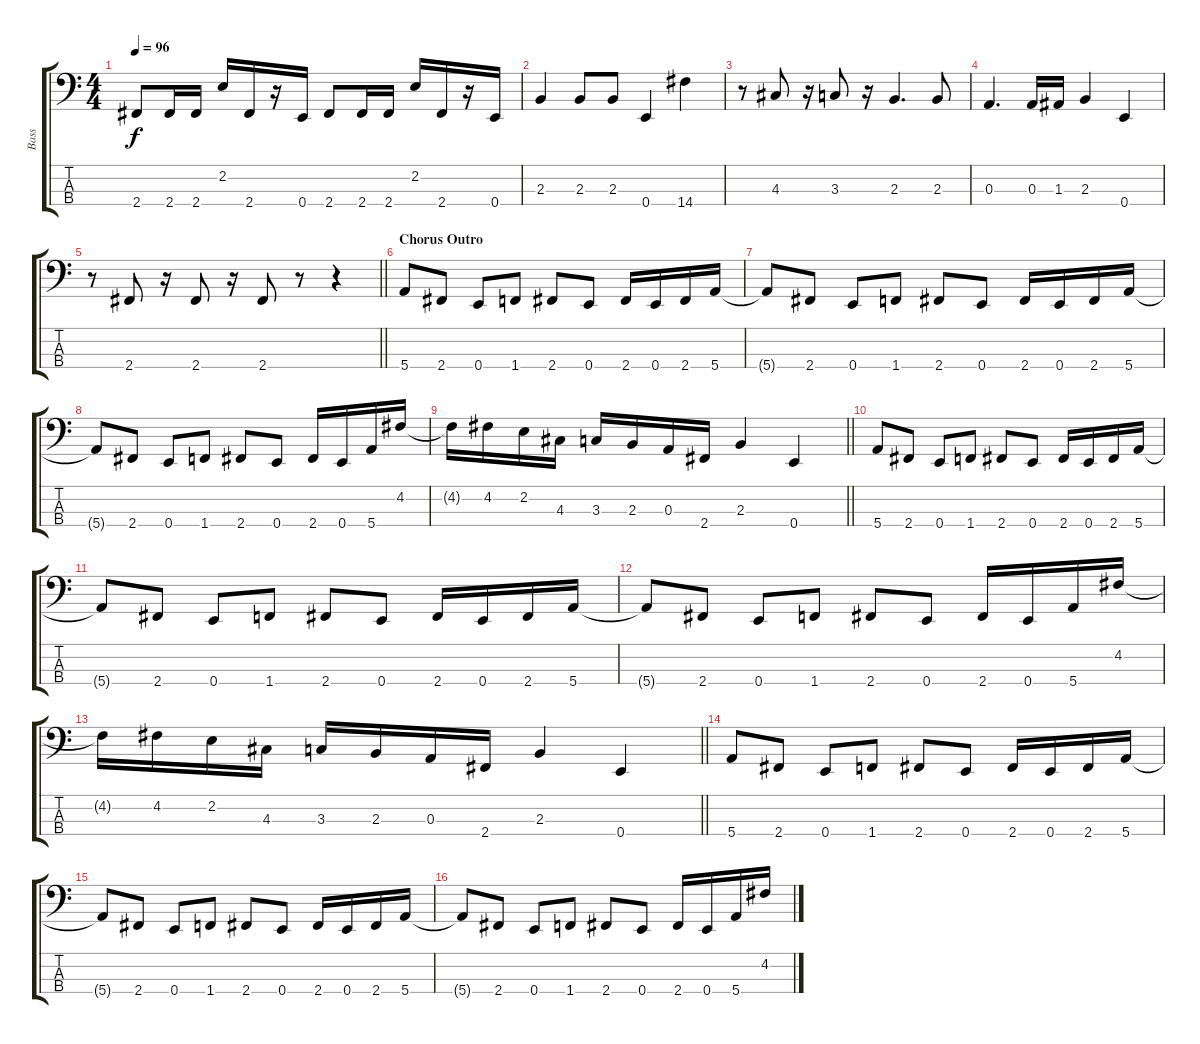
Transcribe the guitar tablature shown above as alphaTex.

\track ("Bass" "Bass") {instrument electricbasspick}
\staff {score tabs}
\tuning (G2 D2 A1 E1) {hide}
\ts (4 4)
\tempo 96
\clef f4
\ks c
2.4.8{dy f} 2.4.16 2.4.16 2.2.16 2.4.16 r.16 0.4.16 2.4.8 2.4.16 2.4.16 2.2.16 2.4.16 r.16 0.4.16 |
2.3.4 2.3.8 2.3.8 0.4.4 14.4.4 |
r.8 4.3.8 r.16 3.3.8 r.16 2.3.4{d} 2.3.8 |
0.3.4{d} 0.3.16 1.3.16 2.3.4 0.4.4 |
\barLineRight lightlight
r.8 2.4.8 r.16 2.4.8 r.16 2.4.8 r.8 r.4 |
\section ("" "Chorus Outro")
5.4.8 2.4.8 0.4.8 1.4.8 2.4.8 0.4.8 2.4.16 0.4.16 2.4.16 5.4.16 |
5.4{t}.8 2.4.8 0.4.8 1.4.8 2.4.8 0.4.8 2.4.16 0.4.16 2.4.16 5.4.16 |
5.4{t}.8 2.4.8 0.4.8 1.4.8 2.4.8 0.4.8 2.4.16 0.4.16 5.4.16 4.2.16 |
\barLineRight lightlight
4.2{t}.16 4.2.16 2.2.16 4.3.16 3.3.16 2.3.16 0.3.16 2.4.16 2.3.4 0.4.4 |
5.4.8 2.4.8 0.4.8 1.4.8 2.4.8 0.4.8 2.4.16 0.4.16 2.4.16 5.4.16 |
5.4{t}.8 2.4.8 0.4.8 1.4.8 2.4.8 0.4.8 2.4.16 0.4.16 2.4.16 5.4.16 |
5.4{t}.8 2.4.8 0.4.8 1.4.8 2.4.8 0.4.8 2.4.16 0.4.16 5.4.16 4.2.16 |
\barLineRight lightlight
4.2{t}.16 4.2.16 2.2.16 4.3.16 3.3.16 2.3.16 0.3.16 2.4.16 2.3.4 0.4.4 |
5.4.8 2.4.8 0.4.8 1.4.8 2.4.8 0.4.8 2.4.16 0.4.16 2.4.16 5.4.16 |
5.4{t}.8 2.4.8 0.4.8 1.4.8 2.4.8 0.4.8 2.4.16 0.4.16 2.4.16 5.4.16 |
5.4{t}.8 2.4.8 0.4.8 1.4.8 2.4.8 0.4.8 2.4.16 0.4.16 5.4.16 4.2.16
